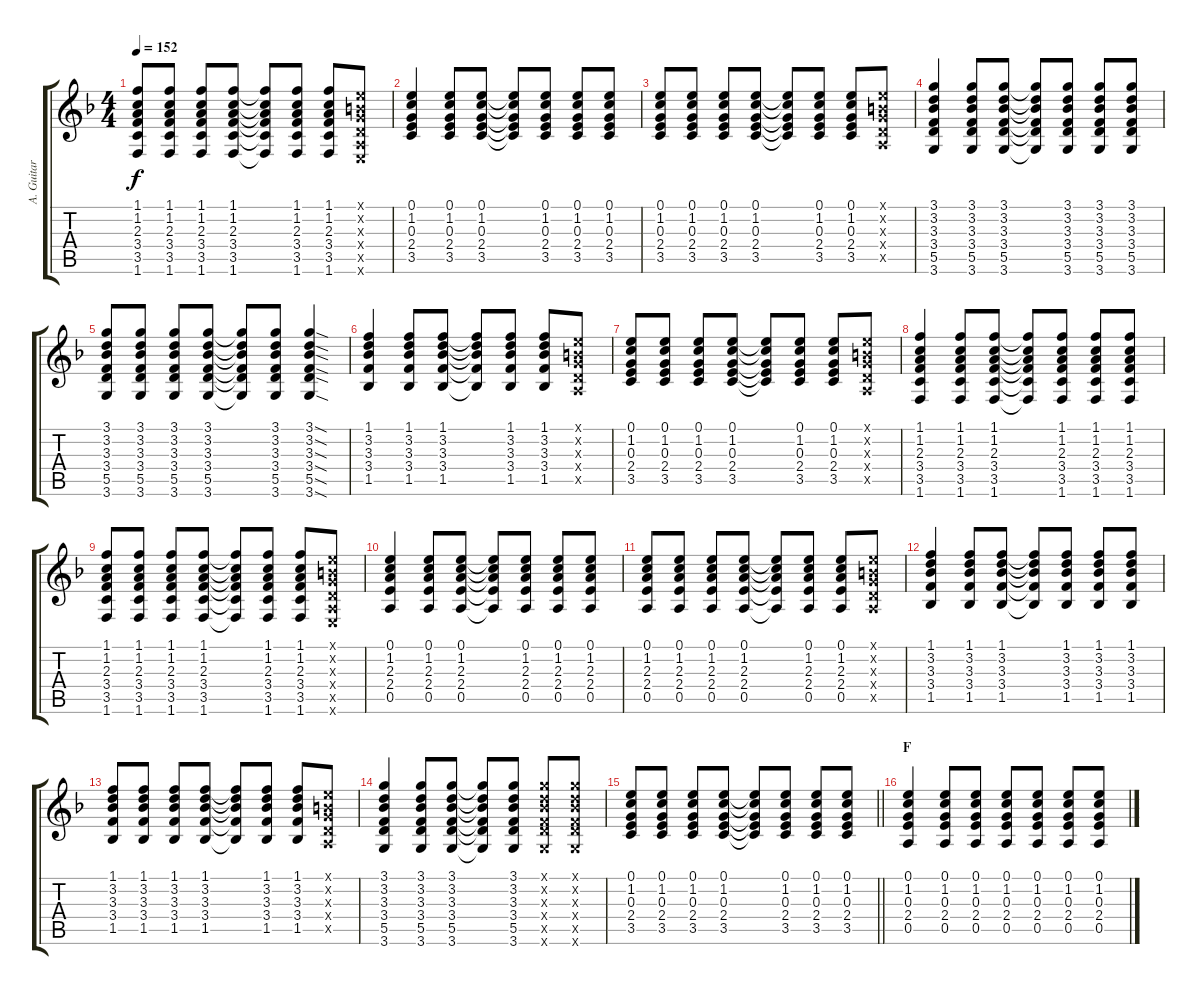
\track ("A. Guitar I" "A. Guitar ") {instrument acousticguitarsteel}
\staff {score tabs}
\tuning (E4 B3 G3 D3 A2 E2) {hide}
\ts (4 4)
\tempo 152
\clef g2
\ks f
(1.1 1.2 2.3 3.4 3.5 1.6).8{dy f} (1.1 1.2 2.3 3.4 3.5 1.6).8 (1.1 1.2 2.3 3.4 3.5 1.6).8 (1.1 1.2 2.3 3.4 3.5 1.6).8 (1.1{t} 1.2{t} 2.3{t} 3.4{t} 3.5{t} 1.6{t}).8 (1.1 1.2 2.3 3.4 3.5 1.6).8 (1.1 1.2 2.3 3.4 3.5 1.6).8 (0.1{x} 0.2{x} 0.3{x} 0.4{x} 0.5{x} 0.6{x}).8 |
(0.1 1.2 0.3 2.4 3.5).4 (0.1 1.2 0.3 2.4 3.5).8 (0.1 1.2 0.3 2.4 3.5).8 (0.1{t} 1.2{t} 0.3{t} 2.4{t} 3.5{t}).8 (0.1 1.2 0.3 2.4 3.5).8 (0.1 1.2 0.3 2.4 3.5).8 (0.1 1.2 0.3 2.4 3.5).8 |
(0.1 1.2 0.3 2.4 3.5).8 (0.1 1.2 0.3 2.4 3.5).8 (0.1 1.2 0.3 2.4 3.5).8 (0.1 1.2 0.3 2.4 3.5).8 (0.1{t} 1.2{t} 0.3{t} 2.4{t} 3.5{t}).8 (0.1 1.2 0.3 2.4 3.5).8 (0.1 1.2 0.3 2.4 3.5).8 (0.1{x} 0.2{x} 0.3{x} 0.4{x} 0.5{x}).8 |
(3.1 3.2 3.3 3.4 5.5 3.6).4 (3.1 3.2 3.3 3.4 5.5 3.6).8 (3.1 3.2 3.3 3.4 5.5 3.6).8 (3.1{t} 3.2{t} 3.3{t} 3.4{t} 5.5{t} 3.6{t}).8 (3.1 3.2 3.3 3.4 5.5 3.6).8 (3.1 3.2 3.3 3.4 5.5 3.6).8 (3.1 3.2 3.3 3.4 5.5 3.6).8 |
(3.1 3.2 3.3 3.4 5.5 3.6).8 (3.1 3.2 3.3 3.4 5.5 3.6).8 (3.1 3.2 3.3 3.4 5.5 3.6).8 (3.1 3.2 3.3 3.4 5.5 3.6).8 (3.1{t} 3.2{t} 3.3{t} 3.4{t} 5.5{t} 3.6{t}).8 (3.1 3.2 3.3 3.4 5.5 3.6).8 (3.1{sod} 3.2{sod} 3.3{sod} 3.4{sod} 5.5{sod} 3.6{sod}).4 |
(1.1 3.2 3.3 3.4 1.5).4 (1.1 3.2 3.3 3.4 1.5).8 (1.1 3.2 3.3 3.4 1.5).8 (1.1{t} 3.2{t} 3.3{t} 3.4{t} 1.5{t}).8 (1.1 3.2 3.3 3.4 1.5).8 (1.1 3.2 3.3 3.4 1.5).8 (0.1{x} 0.2{x} 0.3{x} 0.4{x} 0.5{x}).8 |
(0.1 1.2 0.3 2.4 3.5).8 (0.1 1.2 0.3 2.4 3.5).8 (0.1 1.2 0.3 2.4 3.5).8 (0.1 1.2 0.3 2.4 3.5).8 (0.1{t} 1.2{t} 0.3{t} 2.4{t} 3.5{t}).8 (0.1 1.2 0.3 2.4 3.5).8 (0.1 1.2 0.3 2.4 3.5).8 (0.1{x} 0.2{x} 0.3{x} 0.4{x} 0.5{x}).8 |
(1.1 1.2 2.3 3.4 3.5 1.6).4 (1.1 1.2 2.3 3.4 3.5 1.6).8 (1.1 1.2 2.3 3.4 3.5 1.6).8 (1.1{t} 1.2{t} 2.3{t} 3.4{t} 3.5{t} 1.6{t}).8 (1.1 1.2 2.3 3.4 3.5 1.6).8 (1.1 1.2 2.3 3.4 3.5 1.6).8 (1.1 1.2 2.3 3.4 3.5 1.6).8 |
(1.1 1.2 2.3 3.4 3.5 1.6).8 (1.1 1.2 2.3 3.4 3.5 1.6).8 (1.1 1.2 2.3 3.4 3.5 1.6).8 (1.1 1.2 2.3 3.4 3.5 1.6).8 (1.1{t} 1.2{t} 2.3{t} 3.4{t} 3.5{t} 1.6{t}).8 (1.1 1.2 2.3 3.4 3.5 1.6).8 (1.1 1.2 2.3 3.4 3.5 1.6).8 (0.1{x} 0.2{x} 0.3{x} 0.4{x} 0.5{x} 0.6{x}).8 |
(0.1 1.2 2.3 2.4 0.5).4 (0.1 1.2 2.3 2.4 0.5).8 (0.1 1.2 2.3 2.4 0.5).8 (0.1{t} 1.2{t} 2.3{t} 2.4{t} 0.5{t}).8 (0.1 1.2 2.3 2.4 0.5).8 (0.1 1.2 2.3 2.4 0.5).8 (0.1 1.2 2.3 2.4 0.5).8 |
(0.1 1.2 2.3 2.4 0.5).8 (0.1 1.2 2.3 2.4 0.5).8 (0.1 1.2 2.3 2.4 0.5).8 (0.1 1.2 2.3 2.4 0.5).8 (0.1{t} 1.2{t} 2.3{t} 2.4{t} 0.5{t}).8 (0.1 1.2 2.3 2.4 0.5).8 (0.1 1.2 2.3 2.4 0.5).8 (0.1{x} 0.2{x} 0.3{x} 0.4{x} 0.5{x}).8 |
(1.1 3.2 3.3 3.4 1.5).4 (1.1 3.2 3.3 3.4 1.5).8 (1.1 3.2 3.3 3.4 1.5).8 (1.1{t} 3.2{t} 3.3{t} 3.4{t} 1.5{t}).8 (1.1 3.2 3.3 3.4 1.5).8 (1.1 3.2 3.3 3.4 1.5).8 (1.1 3.2 3.3 3.4 1.5).8 |
(1.1 3.2 3.3 3.4 1.5).8 (1.1 3.2 3.3 3.4 1.5).8 (1.1 3.2 3.3 3.4 1.5).8 (1.1 3.2 3.3 3.4 1.5).8 (1.1{t} 3.2{t} 3.3{t} 3.4{t} 1.5{t}).8 (1.1 3.2 3.3 3.4 1.5).8 (1.1 3.2 3.3 3.4 1.5).8 (0.1{x} 0.2{x} 0.3{x} 0.4{x} 0.5{x}).8 |
(3.1 3.2 3.3 3.4 5.5 3.6).4 (3.1 3.2 3.3 3.4 5.5 3.6).8 (3.1 3.2 3.3 3.4 5.5 3.6).8 (3.1{t} 3.2{t} 3.3{t} 3.4{t} 5.5{t} 3.6{t}).8 (3.1 3.2 3.3 3.4 5.5 3.6).8 (3.1{x} 3.2{x} 3.3{x} 3.4{x} 5.5{x} 3.6{x}).8 (3.1{x} 3.2{x} 3.3{x} 3.4{x} 5.5{x} 3.6{x}).8 |
\barLineRight lightlight
(0.1 1.2 0.3 2.4 3.5).8 (0.1 1.2 0.3 2.4 3.5).8 (0.1 1.2 0.3 2.4 3.5).8 (0.1 1.2 0.3 2.4 3.5).8 (0.1{t} 1.2{t} 0.3{t} 2.4{t} 3.5{t}).8 (0.1 1.2 0.3 2.4 3.5).8 (0.1 1.2 0.3 2.4 3.5).8 (0.1 1.2 0.3 2.4 3.5).8 |
\section ("" "F")
(0.1 1.2 0.3 2.4 0.5).4 (0.1 1.2 0.3 2.4 0.5).8 (0.1 1.2 0.3 2.4 0.5).8 (0.1 1.2 0.3 2.4 0.5).8 (0.1 1.2 0.3 2.4 0.5).8 (0.1 1.2 0.3 2.4 0.5).8 (0.1 1.2 0.3 2.4 0.5).8
